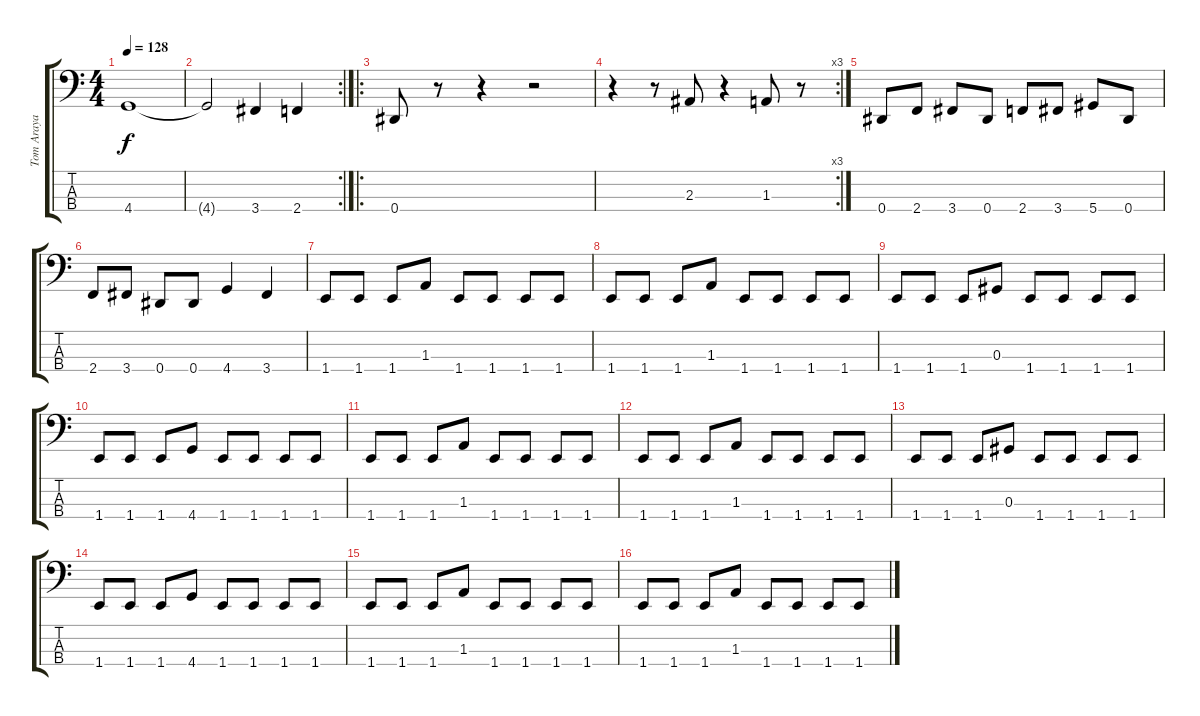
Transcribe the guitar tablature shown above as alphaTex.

\track ("Tom Araya (Bass)" "Tom Araya ") {instrument electricbasspick}
\staff {score tabs}
\tuning (Gb2 Db2 Ab1 Eb1) {hide}
\ts (4 4)
\tempo 128
\clef f4
\ks c
4.4.1{dy f} |
\rc 2
4.4{t}.2 3.4.4 2.4.4 |
\ro
0.4.8 r.8 r.4 r.2 |
\rc 3
r.4 r.8 2.3.8 r.4 1.3.8 r.8 |
0.4.8 2.4.8 3.4.8 0.4.8 2.4.8 3.4.8 5.4.8 0.4.8 |
2.4.8 3.4.8 0.4.8 0.4.8 4.4.4 3.4.4 |
1.4.8 1.4.8 1.4.8 1.3.8 1.4.8 1.4.8 1.4.8 1.4.8 |
1.4.8 1.4.8 1.4.8 1.3.8 1.4.8 1.4.8 1.4.8 1.4.8 |
1.4.8 1.4.8 1.4.8 0.3.8 1.4.8 1.4.8 1.4.8 1.4.8 |
1.4.8 1.4.8 1.4.8 4.4.8 1.4.8 1.4.8 1.4.8 1.4.8 |
1.4.8 1.4.8 1.4.8 1.3.8 1.4.8 1.4.8 1.4.8 1.4.8 |
1.4.8 1.4.8 1.4.8 1.3.8 1.4.8 1.4.8 1.4.8 1.4.8 |
1.4.8 1.4.8 1.4.8 0.3.8 1.4.8 1.4.8 1.4.8 1.4.8 |
1.4.8 1.4.8 1.4.8 4.4.8 1.4.8 1.4.8 1.4.8 1.4.8 |
1.4.8 1.4.8 1.4.8 1.3.8 1.4.8 1.4.8 1.4.8 1.4.8 |
1.4.8 1.4.8 1.4.8 1.3.8 1.4.8 1.4.8 1.4.8 1.4.8
